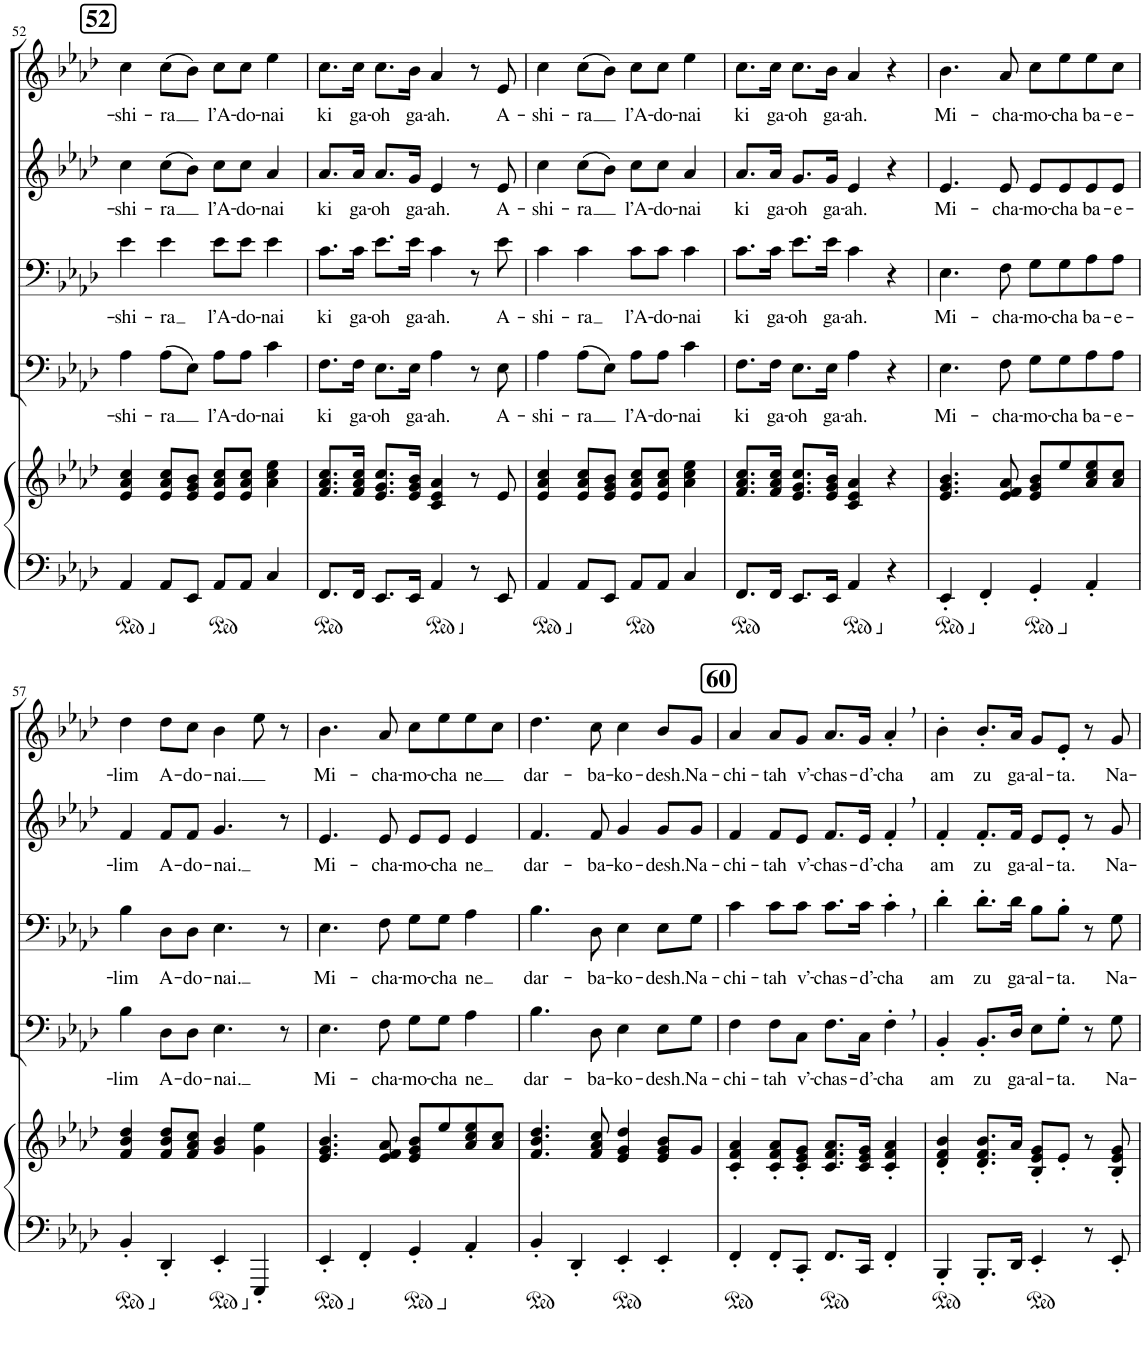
**kern	**kern	**kern	**text	**kern	**text	**kern	**text	**kern	**text
*part5	*part5	*part4	*part4	*part3	*part3	*part2	*part2	*part1	*part1
*staff6	*staff5	*staff4	*staff4	*staff3	*staff3	*staff2	*staff2	*staff1	*staff1
*I"Piano	*	*I"Bas	*	*I"Tenor	*	*I"Alt	*	*I"Sopraan	*
*I'Pno	*	*	*	*	*	*	*	*	*
!!LO:PB:g=z
*clefF4	*clefG2	*clefF4	*	*clefF4	*	*clefG2	*	*clefG2	*
*k[b-e-a-d-]	*k[b-e-a-d-]	*k[b-e-a-d-]	*	*k[b-e-a-d-]	*	*k[b-e-a-d-]	*	*k[b-e-a-d-]	*
*M4/4	*M4/4	*M4/4	*	*M4/4	*	*M4/4	*	*M4/4	*
!!LO:REH:place=s1:a:B:cj:fs=14:t=52
=52	=52	=52	=52	=52	=52	=52	=52	=52	=52
!	!	!	!LO:LY:b	!	!LO:LY:b	!	!LO:LY:b	!	!LO:LY:b
4AA-/	4e-/ 4a-/ 4cc/	4A-\	-shi-	4e-\	-shi-	4cc\	-shi-	4cc\	-shi-
!	!	!	!LO:LY:b	!	!LO:LY:b	!	!LO:LY:b	!	!LO:LY:b
8AA-/L	8e-/ 8a-/ 8cc/L	(8A-\L	-ra	4e-\	-ra	(8cc\L	-ra	(8cc\L	-ra
8EE-/J	8e-/ 8g/ 8b-/J	8E-\J)	.	.	.	8b-\J)	.	8b-\J)	.
!	!	!	!LO:LY:b	!	!LO:LY:b	!	!LO:LY:b	!	!LO:LY:b
8AA-/L	8e-/ 8a-/ 8cc/L	8A-\L	l’A-	8e-\L	l’A-	8cc\L	l’A-	8cc\L	l’A-
!	!	!	!LO:LY:b	!	!LO:LY:b	!	!LO:LY:b	!	!LO:LY:b
8AA-/J	8e-/ 8a-/ 8cc/J	8A-\J	-do-	8e-\J	-do-	8cc\J	-do-	8cc\J	-do-
!	!	!	!LO:LY:b	!	!LO:LY:b	!	!LO:LY:b	!	!LO:LY:b
4C/	4a-\ 4cc\ 4ee-\	4c\	-nai	4e-\	-nai	4a-/	-nai	4ee-\	-nai
=53	=53	=53	=53	=53	=53	=53	=53	=53	=53
!	!	!	!LO:LY:b	!	!LO:LY:b	!	!LO:LY:b	!	!LO:LY:b
8.FF/L	8.f/ 8.a-/ 8.cc/L	8.F\L	ki	8.c\L	ki	8.a-/L	ki	8.cc\L	ki
!	!	!	!LO:LY:b	!	!LO:LY:b	!	!LO:LY:b	!	!LO:LY:b
16FF/Jk	16f/ 16a-/ 16cc/Jk	16F\Jk	ga-	16c\Jk	ga-	16a-/Jk	ga-	16cc\Jk	ga-
!	!	!	!LO:LY:b	!	!LO:LY:b	!	!LO:LY:b	!	!LO:LY:b
8.EE-/L	8.e-/ 8.g/ 8.cc/L	8.E-\L	-oh	8.e-\L	-oh	8.a-/L	-oh	8.cc\L	-oh
!	!	!	!LO:LY:b	!	!LO:LY:b	!	!LO:LY:b	!	!LO:LY:b
16EE-/Jk	16e-/ 16g/ 16b-/Jk	16E-\Jk	ga-	16e-\Jk	ga-	16g/Jk	ga-	16b-\Jk	ga-
!	!	!	!LO:LY:b	!	!LO:LY:b	!	!LO:LY:b	!	!LO:LY:b
4AA-/	4c/ 4e-/ 4a-/	4A-\	-ah.	4c\	-ah.	4e-/	-ah.	4a-/	-ah.
8r	8r	8r	.	8r	.	8r	.	8r	.
!	!	!	!LO:LY:b	!	!LO:LY:b	!	!LO:LY:b	!	!LO:LY:b
8EE-/	8e-/	8E-\	A-	8e-\	A-	8e-/	A-	8e-/	A-
=54	=54	=54	=54	=54	=54	=54	=54	=54	=54
!	!	!	!LO:LY:b	!	!LO:LY:b	!	!LO:LY:b	!	!LO:LY:b
4AA-/	4e-/ 4a-/ 4cc/	4A-\	-shi-	4c\	-shi-	4cc\	-shi-	4cc\	-shi-
!	!	!	!LO:LY:b	!	!LO:LY:b	!	!LO:LY:b	!	!LO:LY:b
8AA-/L	8e-/ 8a-/ 8cc/L	(8A-\L	-ra	4c\	-ra	(8cc\L	-ra	(8cc\L	-ra
8EE-/J	8e-/ 8g/ 8b-/J	8E-\J)	.	.	.	8b-\J)	.	8b-\J)	.
!	!	!	!LO:LY:b	!	!LO:LY:b	!	!LO:LY:b	!	!LO:LY:b
8AA-/L	8e-/ 8a-/ 8cc/L	8A-\L	l’A-	8c\L	l’A-	8cc\L	l’A-	8cc\L	l’A-
!	!	!	!LO:LY:b	!	!LO:LY:b	!	!LO:LY:b	!	!LO:LY:b
8AA-/J	8e-/ 8a-/ 8cc/J	8A-\J	-do-	8c\J	-do-	8cc\J	-do-	8cc\J	-do-
!	!	!	!LO:LY:b	!	!LO:LY:b	!	!LO:LY:b	!	!LO:LY:b
4C/	4a-\ 4cc\ 4ee-\	4c\	-nai	4c\	-nai	4a-/	-nai	4ee-\	-nai
=55	=55	=55	=55	=55	=55	=55	=55	=55	=55
!	!	!	!LO:LY:b	!	!LO:LY:b	!	!LO:LY:b	!	!LO:LY:b
8.FF/L	8.f/ 8.a-/ 8.cc/L	8.F\L	ki	8.c\L	ki	8.a-/L	ki	8.cc\L	ki
!	!	!	!LO:LY:b	!	!LO:LY:b	!	!LO:LY:b	!	!LO:LY:b
16FF/Jk	16f/ 16a-/ 16cc/Jk	16F\Jk	ga-	16c\Jk	ga-	16a-/Jk	ga-	16cc\Jk	ga-
!	!	!	!LO:LY:b	!	!LO:LY:b	!	!LO:LY:b	!	!LO:LY:b
8.EE-/L	8.e-/ 8.g/ 8.cc/L	8.E-\L	-oh	8.e-\L	-oh	8.g/L	-oh	8.cc\L	-oh
!	!	!	!LO:LY:b	!	!LO:LY:b	!	!LO:LY:b	!	!LO:LY:b
16EE-/Jk	16e-/ 16g/ 16b-/Jk	16E-\Jk	ga-	16e-\Jk	ga-	16g/Jk	ga-	16b-\Jk	ga-
!	!	!	!LO:LY:b	!	!LO:LY:b	!	!LO:LY:b	!	!LO:LY:b
4AA-/	4c/ 4e-/ 4a-/	4A-\	-ah.	4c\	-ah.	4e-/	-ah.	4a-/	-ah.
4r	4r	4r	.	4r	.	4r	.	4r	.
=56	=56	=56	=56	=56	=56	=56	=56	=56	=56
!	!	!	!LO:LY:b	!	!LO:LY:b	!	!LO:LY:b	!	!LO:LY:b
4EE-'/	4.e-/ 4.g/ 4.b-/	4.E-\	Mi-	4.E-\	Mi-	4.e-/	Mi-	4.b-\	Mi-
4FF'/	.	.	.	.	.	.	.	.	.
!	!	!	!LO:LY:b	!	!LO:LY:b	!	!LO:LY:b	!	!LO:LY:b
.	8e-/ 8f/ 8a-/	8F\	-cha-	8F\	-cha-	8e-/	-cha-	8a-/	-cha-
!	!	!	!LO:LY:b	!	!LO:LY:b	!	!LO:LY:b	!	!LO:LY:b
4GG'/	8e-/ 8g/ 8b-/L	8G\L	-mo-	8G\L	-mo-	8e-/L	-mo-	8cc\L	-mo-
!	!	!	!LO:LY:b	!	!LO:LY:b	!	!LO:LY:b	!	!LO:LY:b
.	8ee-/	8G\	-cha	8G\	-cha	8e-/	-cha	8ee-\	-cha
!	!	!	!LO:LY:b	!	!LO:LY:b	!	!LO:LY:b	!	!LO:LY:b
4AA-'/	8a-/ 8cc/ 8ee-/	8A-\	ba-	8A-\	ba-	8e-/	ba-	8ee-\	ba-
!	!	!	!LO:LY:b	!	!LO:LY:b	!	!LO:LY:b	!	!LO:LY:b
.	8a-/ 8cc/J	8A-\J	-e-	8A-\J	-e-	8e-/J	-e-	8cc\J	-e-
!!LO:LB:g=z
=57	=57	=57	=57	=57	=57	=57	=57	=57	=57
!	!	!	!LO:LY:b	!	!LO:LY:b	!	!LO:LY:b	!	!LO:LY:b
4BB-'/	4f/ 4b-/ 4dd-/	4B-\	-lim	4B-\	-lim	4f/	-lim	4dd-\	-lim
!	!	!	!LO:LY:b	!	!LO:LY:b	!	!LO:LY:b	!	!LO:LY:b
4DD-'/	8f/ 8b-/ 8dd-/L	8D-\L	A-	8D-\L	A-	8f/L	A-	8dd-\L	A-
!	!	!	!LO:LY:b	!	!LO:LY:b	!	!LO:LY:b	!	!LO:LY:b
.	8f/ 8a-/ 8cc/J	8D-\J	-do-	8D-\J	-do-	8f/J	-do-	8cc\J	-do-
!	!	!	!LO:LY:b	!	!LO:LY:b	!	!LO:LY:b	!	!LO:LY:b
4EE-'/	4g/ 4b-/	4.E-\	-nai.	4.E-\	-nai.	4.g/	-nai.	4b-\	-nai.
4EEE-'/	4g\ 4ee-\	.	.	.	.	.	.	8ee-\	.
.	.	8r	.	8r	.	8r	.	8r	.
=58	=58	=58	=58	=58	=58	=58	=58	=58	=58
!	!	!	!LO:LY:b	!	!LO:LY:b	!	!LO:LY:b	!	!LO:LY:b
4EE-'/	4.e-/ 4.g/ 4.b-/	4.E-\	Mi-	4.E-\	Mi-	4.e-/	Mi-	4.b-\	Mi-
4FF'/	.	.	.	.	.	.	.	.	.
!	!	!	!LO:LY:b	!	!LO:LY:b	!	!LO:LY:b	!	!LO:LY:b
.	8e-/ 8f/ 8a-/	8F\	-cha-	8F\	-cha-	8e-/	-cha-	8a-/	-cha-
!	!	!	!LO:LY:b	!	!LO:LY:b	!	!LO:LY:b	!	!LO:LY:b
4GG'/	8e-/ 8g/ 8b-/L	8G\L	-mo-	8G\L	-mo-	8e-/L	-mo-	8cc\L	-mo-
!	!	!	!LO:LY:b	!	!LO:LY:b	!	!LO:LY:b	!	!LO:LY:b
.	8ee-/	8G\J	-cha	8G\J	-cha	8e-/J	-cha	8ee-\	-cha
!	!	!	!LO:LY:b	!	!LO:LY:b	!	!LO:LY:b	!	!LO:LY:b
4AA-'/	8a-/ 8cc/ 8ee-/	4A-\	ne	4A-\	ne	4e-/	ne	8ee-\	ne
.	8a-/ 8cc/J	.	.	.	.	.	.	8cc\J	.
=59	=59	=59	=59	=59	=59	=59	=59	=59	=59
!	!	!	!LO:LY:b	!	!LO:LY:b	!	!LO:LY:b	!	!LO:LY:b
4BB-'/	4.f/ 4.b-/ 4.dd-/	4.B-\	dar-	4.B-\	dar-	4.f/	dar-	4.dd-\	dar-
4DD-'/	.	.	.	.	.	.	.	.	.
!	!	!	!LO:LY:b	!	!LO:LY:b	!	!LO:LY:b	!	!LO:LY:b
.	8f/ 8a-/ 8cc/	8D-\	-ba-	8D-\	-ba-	8f/	-ba-	8cc\	-ba-
!	!	!	!LO:LY:b	!	!LO:LY:b	!	!LO:LY:b	!	!LO:LY:b
4EE-'/	4e-/ 4g/ 4dd-/	4E-\	-ko-	4E-\	-ko-	4g/	-ko-	4cc\	-ko-
!	!	!	!LO:LY:b	!	!LO:LY:b	!	!LO:LY:b	!	!LO:LY:b
4EE-'/	8e-/ 8g/ 8b-/L	8E-\L	-desh.	8E-\L	-desh.	8g/L	-desh.	8b-/L	-desh.
!	!	!	!LO:LY:b	!	!LO:LY:b	!	!LO:LY:b	!	!LO:LY:b
.	8g/J	8G\J	Na-	8G\J	Na-	8g/J	Na-	8g/J	Na-
!!LO:REH:place=s1:a:B:cj:fs=14:t=60
=60	=60	=60	=60	=60	=60	=60	=60	=60	=60
!	!	!	!LO:LY:b	!	!LO:LY:b	!	!LO:LY:b	!	!LO:LY:b
4FF'/	4c/' 4f/' 4a-/'	4F\	-chi-	4c\	-chi-	4f/	-chi-	4a-/	-chi-
!	!	!	!LO:LY:b	!	!LO:LY:b	!	!LO:LY:b	!	!LO:LY:b
8FF'/L	8c/' 8f/' 8a-/'L	8F\L	-tah	8c\L	-tah	8f/L	-tah	8a-/L	-tah
!	!	!	!LO:LY:b	!	!LO:LY:b	!	!LO:LY:b	!	!LO:LY:b
8CC'/J	8c/' 8e-/' 8g/'J	8C\J	v’-	8c\J	v’-	8e-/J	v’-	8g/J	v’-
!	!	!	!LO:LY:b	!	!LO:LY:b	!	!LO:LY:b	!	!LO:LY:b
8.FF/L	8.c/ 8.f/ 8.a-/L	8.F\L	-chas-	8.c\L	-chas-	8.f/L	-chas-	8.a-/L	-chas-
!	!	!	!LO:LY:b	!	!LO:LY:b	!	!LO:LY:b	!	!LO:LY:b
16CC/Jk	16c/ 16e-/ 16g/Jk	16C\Jk	-d’-	16c\Jk	-d’-	16e-/Jk	-d’-	16g/Jk	-d’-
!	!	!	!LO:LY:b	!	!LO:LY:b	!	!LO:LY:b	!	!LO:LY:b
4FF'/	4c/' 4f/' 4a-/'	4F',\	-cha	4c',\	-cha	4f',/	-cha	4a-',/	-cha
=61	=61	=61	=61	=61	=61	=61	=61	=61	=61
!	!	!	!LO:LY:b	!	!LO:LY:b	!	!LO:LY:b	!	!LO:LY:b
4BBB-'/	4d-/' 4f/' 4b-/'	4BB-'/	am	4d-'\	am	4f'/	am	4b-'\	am
!	!	!	!LO:LY:b	!	!LO:LY:b	!	!LO:LY:b	!	!LO:LY:b
8.BBB-'/L	8.d-/' 8.f/' 8.b-/'L	8.BB-'/L	zu	8.d-'\L	zu	8.f'/L	zu	8.b-'/L	zu
!	!	!	!LO:LY:b	!	!LO:LY:b	!	!LO:LY:b	!	!LO:LY:b
16DD-/Jk	16a-/Jk	16D-/Jk	ga-	16d-\Jk	ga-	16f/Jk	ga-	16a-/Jk	ga-
!	!	!	!LO:LY:b	!	!LO:LY:b	!	!LO:LY:b	!	!LO:LY:b
4EE-'/	8B-/' 8e-/' 8g/'L	8E-\L	-al-	8B-\L	-al-	8e-/L	-al-	8g/L	-al-
!	!	!	!LO:LY:b	!	!LO:LY:b	!	!LO:LY:b	!	!LO:LY:b
.	8e-'/J	8G'\J	-ta.	8B-'\J	-ta.	8e-'/J	-ta.	8e-'/J	-ta.
8r	8r	8r	.	8r	.	8r	.	8r	.
!	!	!	!LO:LY:b	!	!LO:LY:b	!	!LO:LY:b	!	!LO:LY:b
8EE-'/	8B-/' 8e-/' 8g/'	8G\	Na-	8G\	Na-	8g/	Na-	8g/	Na-
=	=	=	=	=	=	=	=	=	=
*-	*-	*-	*-	*-	*-	*-	*-	*-	*-
